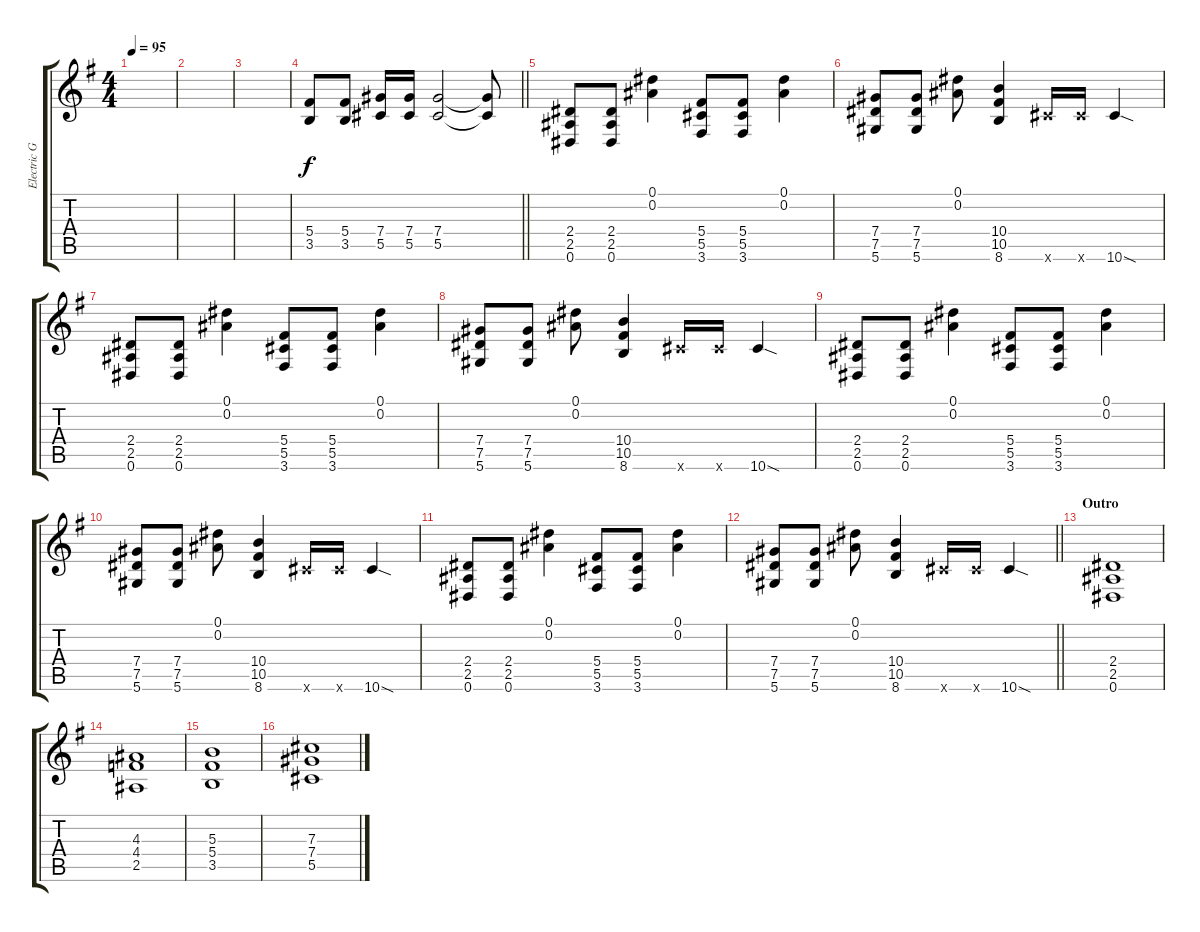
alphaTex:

\track ("Electric Guitar" "Electric G") {instrument distortionguitar}
\staff {score tabs}
\tuning (Eb4 Bb3 Gb3 Db3 Ab2 Eb2) {hide}
\ts (4 4)
\tempo 95
\clef g2
\ks eminor
|
|
|
\barLineRight lightlight
(5.4 3.5).8 (5.4 3.5).8 (7.4 5.5).16 (7.4 5.5).16 (7.4 5.5).2 (7.4{t} 5.5{t}).8 |
(2.4 2.5 0.6).8 (2.4 2.5 0.6).8 (0.1 0.2).4 (5.4 5.5 3.6).8 (5.4 5.5 3.6).8 (0.1 0.2).4 |
(7.4 7.5 5.6).8 (7.4 7.5 5.6).8 (0.1 0.2).8 (10.4 10.5 8.6).4 10.6{x}.16 10.6{x}.16 10.6{sod}.4 |
(2.4 2.5 0.6).8 (2.4 2.5 0.6).8 (0.1 0.2).4 (5.4 5.5 3.6).8 (5.4 5.5 3.6).8 (0.1 0.2).4 |
(7.4 7.5 5.6).8 (7.4 7.5 5.6).8 (0.1 0.2).8 (10.4 10.5 8.6).4 10.6{x}.16 10.6{x}.16 10.6{sod}.4 |
(2.4 2.5 0.6).8 (2.4 2.5 0.6).8 (0.1 0.2).4 (5.4 5.5 3.6).8 (5.4 5.5 3.6).8 (0.1 0.2).4 |
(7.4 7.5 5.6).8 (7.4 7.5 5.6).8 (0.1 0.2).8 (10.4 10.5 8.6).4 10.6{x}.16 10.6{x}.16 10.6{sod}.4 |
(2.4 2.5 0.6).8 (2.4 2.5 0.6).8 (0.1 0.2).4 (5.4 5.5 3.6).8 (5.4 5.5 3.6).8 (0.1 0.2).4 |
\barLineRight lightlight
(7.4 7.5 5.6).8 (7.4 7.5 5.6).8 (0.1 0.2).8 (10.4 10.5 8.6).4 10.6{x}.16 10.6{x}.16 10.6{sod}.4 |
\section ("" "Outro")
(2.4 2.5 0.6).1 |
(4.3 4.4 2.5).1 |
(5.3 5.4 3.5).1 |
(7.3 7.4 5.5).1
